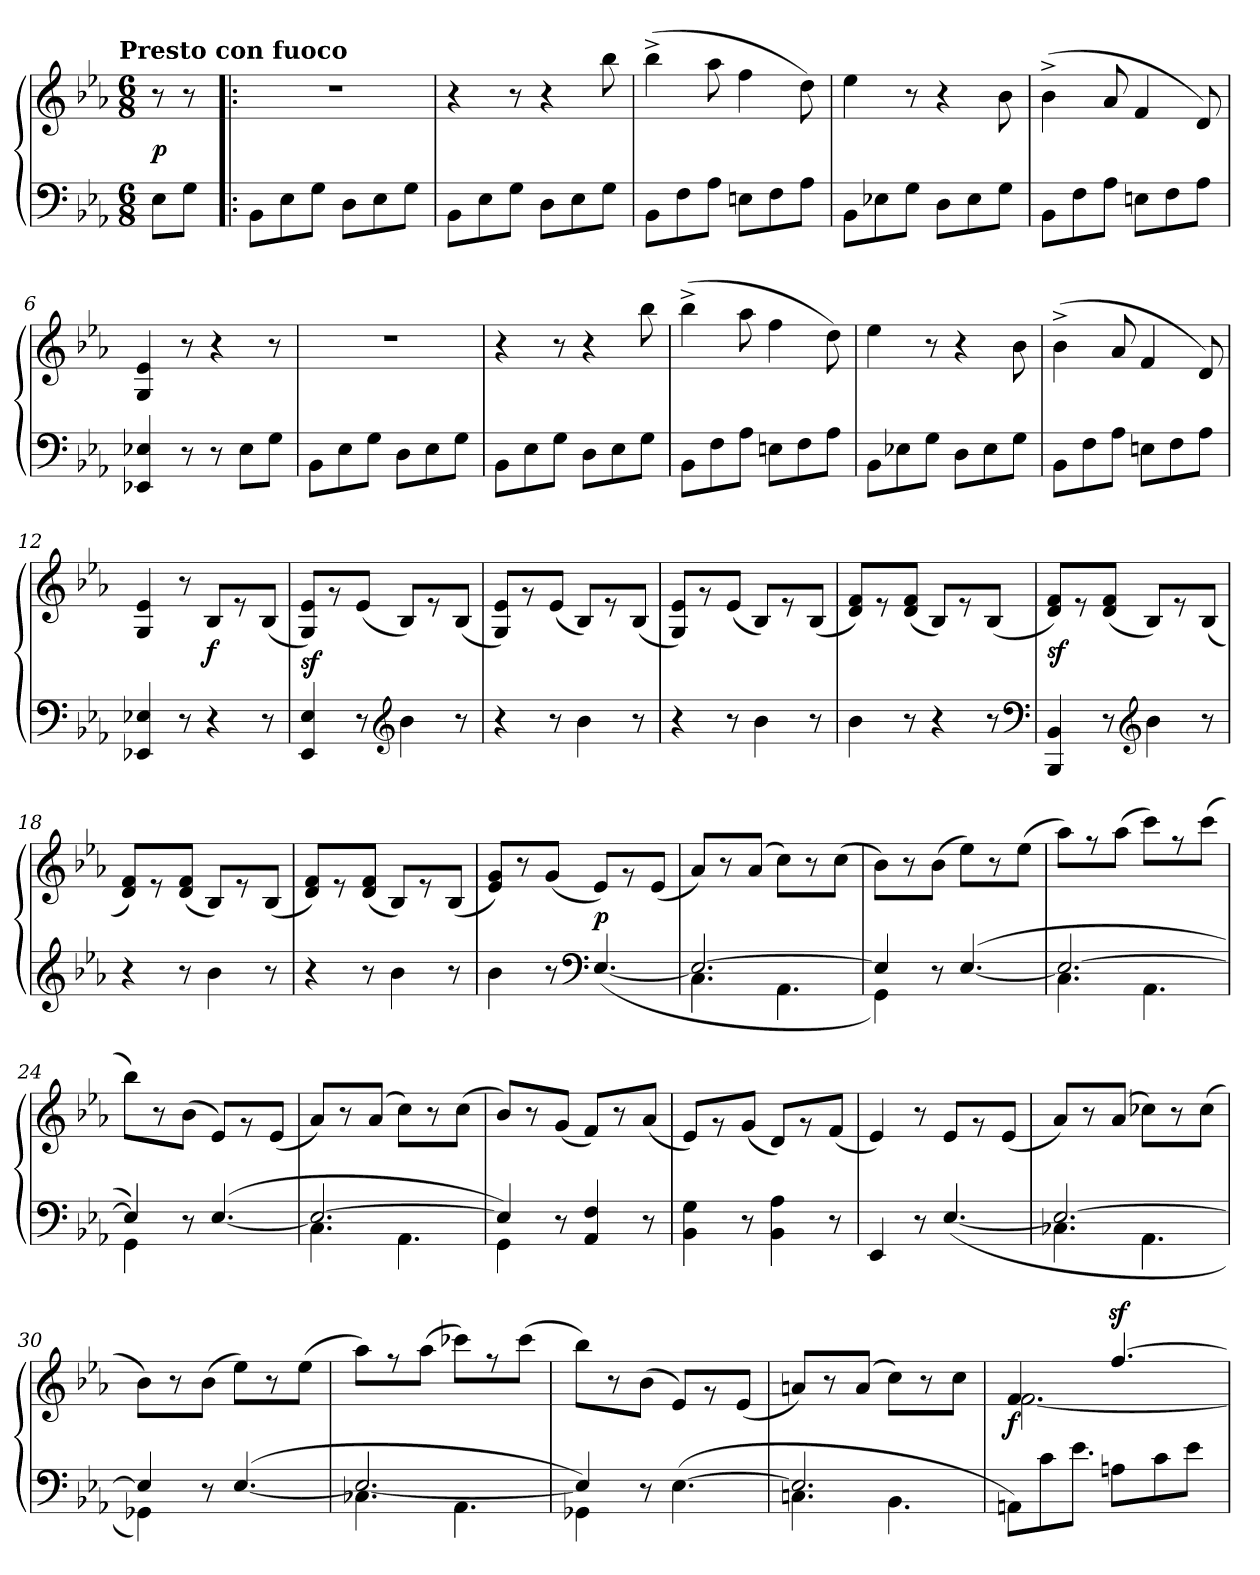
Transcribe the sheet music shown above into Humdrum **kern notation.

**kern	**kern	**dynam
*part1	*part1	*part1
*staff2	*staff1	*staff1/2
*clefF4	*clefG2	*
*k[b-e-a-]	*k[b-e-a-]	*
!!LO:TX:omd:t=Presto con fuoco
*M6/8	*M6/8	*
*MM300	*MM300	*
=	=	=
8E-\L	8r	p
8G\J	8r	.
=1!|:	=1!|:	=1!|:
8BB-\L	2.r	.
8E-\	.	.
8G\J	.	.
8D\L	.	.
8E-\	.	.
8G\J	.	.
=2	=2	=2
8BB-\L	4r	.
8E-\	.	.
8G\J	8r	.
8D\L	4r	.
8E-\	.	.
8G\J	8bb-\	.
=3	=3	=3
8BB-\L	(>4bb-^>\	.
8F\	.	.
8A-\J	8aa-\	.
8En\L	4ff\	.
8F\	.	.
8A-\J	8dd\)	.
=4	=4	=4
8BB-\L	4ee-\	.
8E-X\	.	.
8G\J	8r	.
8D\L	4r	.
8E-\	.	.
8G\J	8b-\	.
=5	=5	=5
8BB-\L	(>4b-^>\	.
8F\	.	.
8A-\J	8a-/	.
8En\L	4f/	.
8F\	.	.
8A-\J	8d/)	.
=6	=6	=6
4E-X/ 4EE-X/	4e-/ 4G/	.
8r	8r	.
8r	4r	.
8E-\L	.	.
8G\J	8r	.
=7	=7	=7
8BB-\L	2.rdd	.
8E-\	.	.
8G\J	.	.
8D\L	.	.
8E-\	.	.
8G\J	.	.
!!LO:LB:g=z
=8	=8	=8
8BB-\L	4r	.
8E-\	.	.
8G\J	8r	.
8D\L	4r	.
8E-\	.	.
8G\J	8bb-\	.
=9	=9	=9
8BB-\L	(>4bb-^\	.
8F\	.	.
8A-\J	8aa-\	.
8En\L	4ff\	.
8F\	.	.
8A-\J	8dd\)	.
=10	=10	=10
8BB-\L	4ee-\	.
8E-X\	.	.
8G\J	8r	.
8D\L	4r	.
8E-\	.	.
8G\J	8b-\	.
=11	=11	=11
8BB-\L	(>4b-^\	.
8F\	.	.
8A-\J	8a-/	.
8En\L	4f/	.
8F\	.	.
8A-\J	8d/)	.
=12	=12	=12
4E-X/ 4EE-X/	4e-/ 4G/	.
8r	8r	.
4r	8B-/L	f
.	8re	.
8r	(<8B-/J	.
=13	=13	=13
4E-/ 4EE-/	8e-/ 8G/L)	sf
.	8rg	.
8r	(<8e-/J	.
*clefG2	*	*
4b-\	8B-/L)	.
.	8re	.
8r	(<8B-/J	.
=14	=14	=14
4r	8e-/ 8G/L)	.
.	8rg	.
8r	(<8e-/J	.
4b-\	8B-/L)	.
.	8re	.
8r	(<8B-/J	.
=15	=15	=15
4r	8e-/ 8G/L)	.
.	8rg	.
8r	(<8e-/J	.
4b-\	8B-/L)	.
.	8re	.
8r	(<8B-/J	.
!!LO:LB:g=z
=16	=16	=16
4b-\	8f/ 8d/L)	.
.	8r	.
8r	(<8f/ 8d/J	.
4r	8B-/L)	.
.	8re	.
8r	(<8B-/J	.
*clefF4	*	*
=17	=17	=17
4BB-/ 4BBB-/	8f/ 8d/L)	sf
.	8r	.
8r	(<8f/ 8d/J	.
*clefG2	*	*
4b-\	8B-/L)	.
.	8re	.
8r	(<8B-/J	.
=18	=18	=18
4r	8f/ 8d/L)	.
.	8r	.
8r	(<8f/ 8d/J	.
4b-\	8B-/L)	.
.	8re	.
8r	(<8B-/J	.
=19	=19	=19
4r	8f/ 8d/L)	.
.	8r	.
8r	(<8f/ 8d/J	.
4b-\	8B-/L)	.
.	8re	.
8r	(<8B-/J	.
=20	=20	=20
4b-\	8g/ 8e-/L)	.
.	8r	.
8r	(<8g/J	.
*clefF4	*	*
(<[4.E-/	8e-/L)	p
.	8rg	.
.	(<8e-/J	.
=21	=21	=21
*^	*	*
2.E-/_	4.C\	8a-/L)	.
.	.	8r	.
.	.	(>8a-/J	.
.	4.AA-\	8cc\L)	.
.	.	8r	.
.	.	(>8cc\J	.
=22	=22	=22	=22
4E-/]	4GG\)	8b-\L)	.
.	.	8r	.
2ryy	8r	(8b-\J	.
.	(<[4.E-/	8ee-\L)	.
.	.	8r	.
.	.	(>8ee-\J	.
=23	=23	=23	=23
2.E-/_	4.C\	8aa-\L)	.
.	.	8rff	.
.	.	(>8aa-\J	.
.	4.AA-\	8ccc\L)	.
.	.	8rff	.
.	.	(>8ccc\J	.
!!LO:LB:g=z
=24	=24	=24	=24
4GG\)	4E-/]	8bb-\L)	.
.	.	8r	.
2ryy	8r	(8b-\J	.
.	(<[4.E-/	8e-/L)	.
.	.	8rg	.
.	.	(<8e-/J	.
=25	=25	=25	=25
2.E-/_	4.C\	8a-/L)	.
.	.	8r	.
.	.	(>8a-/J	.
.	4.AA-\	8cc\L)	.
.	.	8r	.
.	.	(>8cc\J	.
=26	=26	=26	=26
4GG\)	4E-/]	8b-/L)	.
.	.	8r	.
2ryy	8r	(<8g/J	.
.	4F/ 4AA-/	8f/L)	.
.	.	8r	.
.	8r	(<8a-/J	.
*v	*v	*	*
=27	=27	=27
4G\ 4BB-\	8e-/L)	.
.	8r	.
8r	(<8g/J	.
4A-\ 4BB-\	8d/L)	.
.	8rg	.
8r	(<8f/J	.
=28	=28	=28
4EE-/	4e-/)	.
8r	8r	.
(<[4.E-/	8e-/L	.
.	8rg	.
.	(<8e-/J	.
=29	=29	=29
*^	*	*
2.E-/_	4.C-X\	8a-/L)	.
.	.	8r	.
.	.	(>8a-/J	.
.	4.AA-\	8cc-X\L)	.
.	.	8r	.
.	.	(>8cc-\J	.
=30	=30	=30	=30
4E-/]	4GG-X\)	8b-\L)	.
.	.	8r	.
2ryy	8r	(8b-\J	.
.	(<[4.E-/	8ee-\L)	.
.	.	8r	.
.	.	(>8ee-\J	.
=31	=31	=31	=31
4.C-X\	2.E-/_	8aa-\L)	.
.	.	8rff	.
.	.	(>8aa-\J	.
4.AA-\	.	8ccc-X\L)	.
.	.	8rff	.
.	.	(>8ccc-\J	.
!!LO:LB:g=z
=32	=32	=32	=32
4E-/]	4GG-X\)	8bb-\L)	.
.	.	8r	.
2ryy	8r	(>8b-\J	.
.	(<[4.E-\	8e-/L)	cresc.
.	.	8rg	.
.	.	(<8e-/J	.
=33	=33	=33	=33
2.E-/]	4.Cn\	8an/L)	.
.	.	8r	.
.	.	(8a/J	.
.	4.BB-\	8cc\L)	.
.	.	8r	.
.	.	8cc\J	.
=34	=34	=34	=34
*	*	*^	*
8AAn\L)	4ryy	4.f/	[2.f\	f
8c\	.	.	.	.
8.e-\J	8ryy	.	.	.
.	8An\L	[4.ffz</	.	.
4ryy	.	.	.	.
.	8c\	.	.	.
.	8e-\J	.	.	.
16ryy	.	.	.	.
*v	*v	*	*	*
*	*v	*v	*
=	=	=
*-	*-	*-
